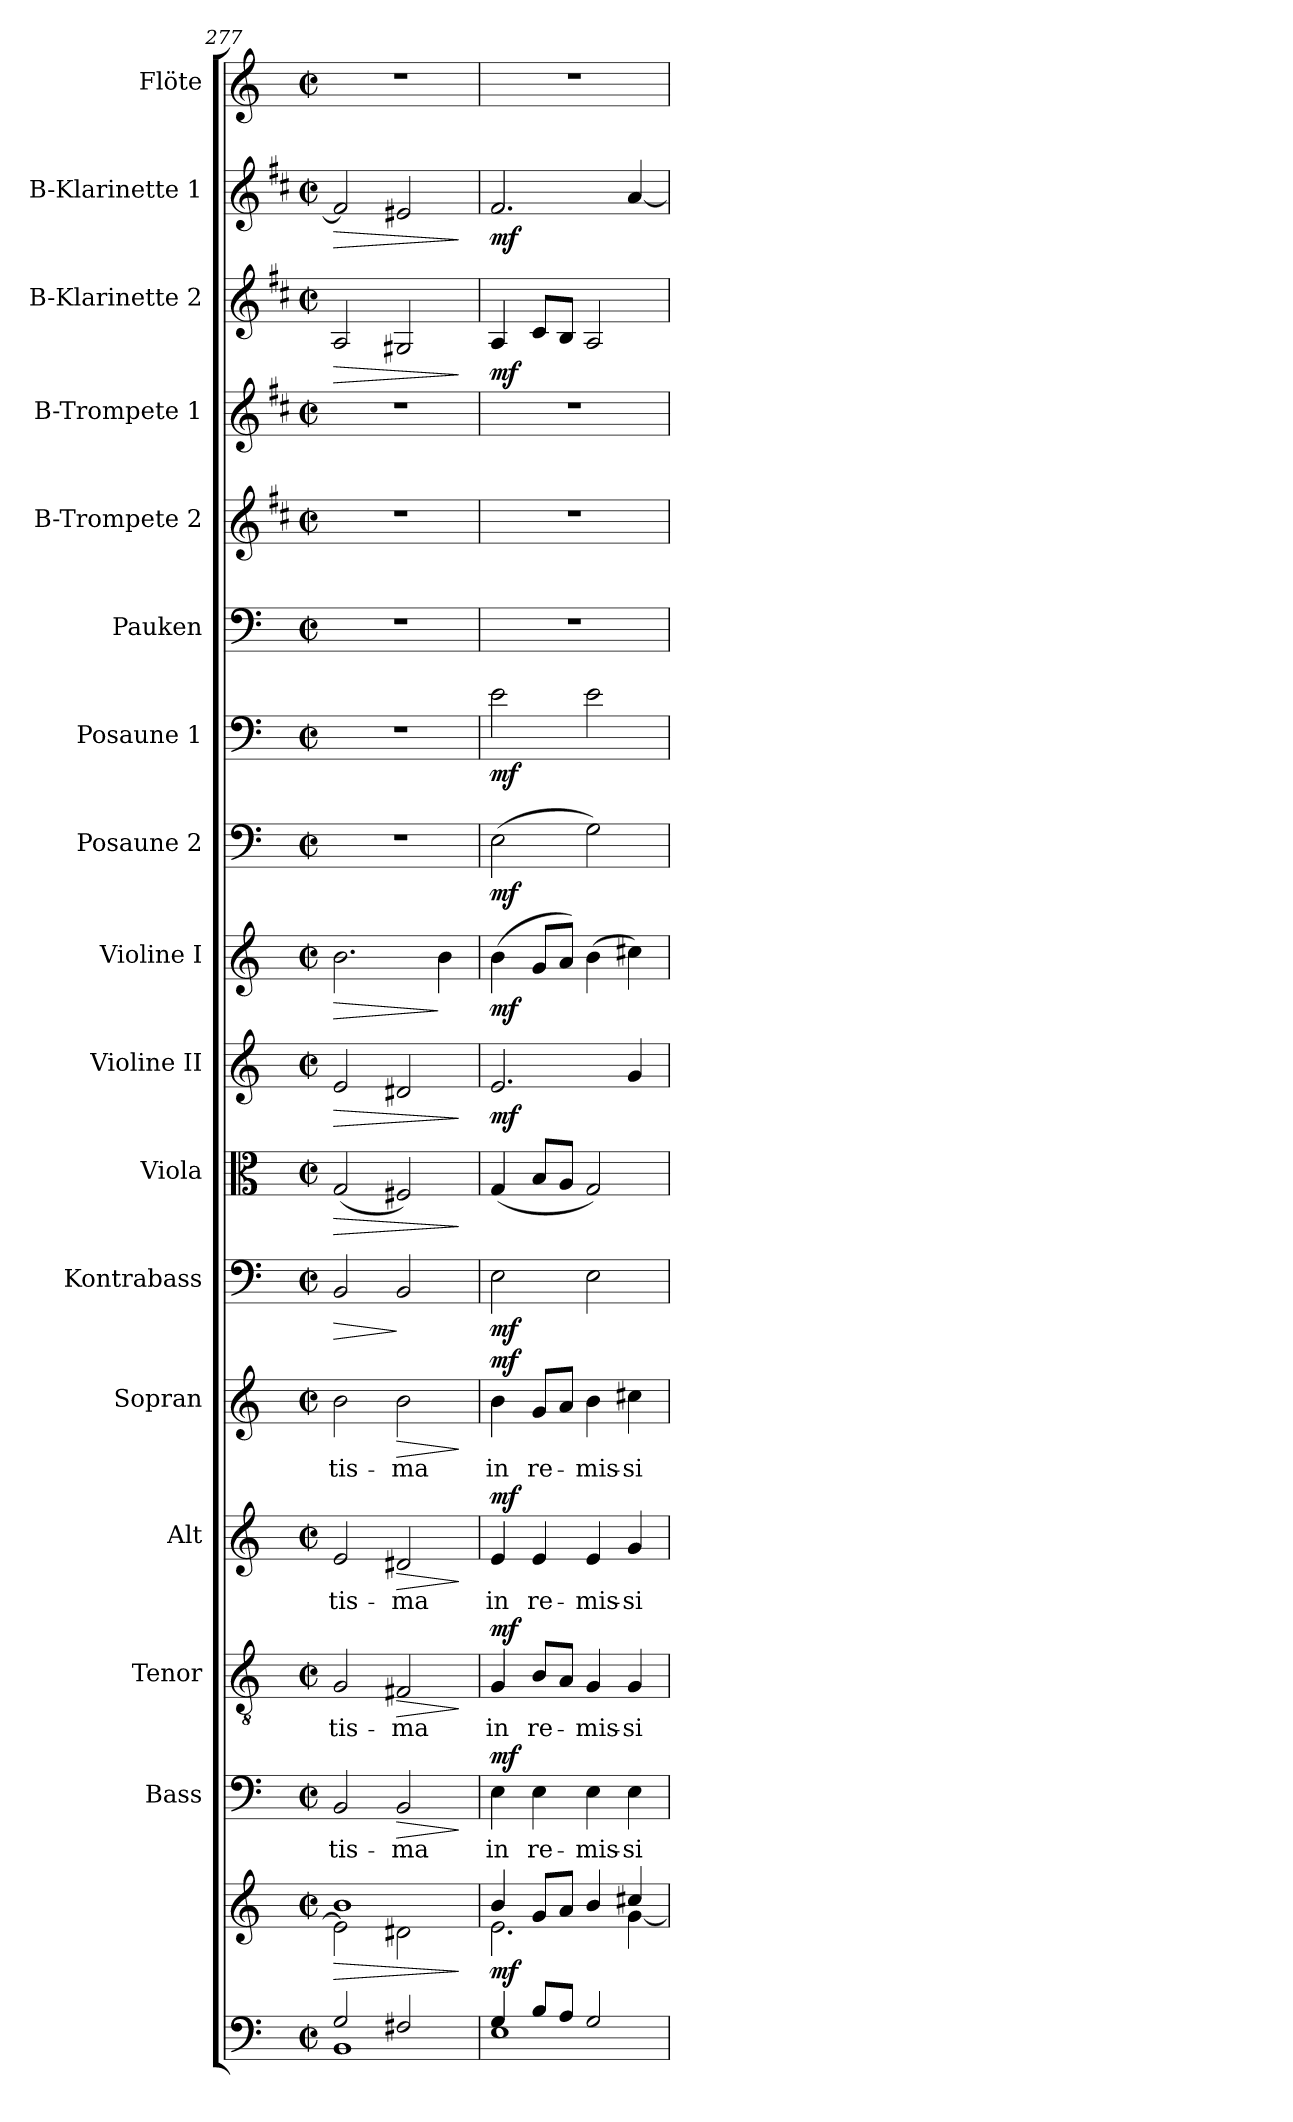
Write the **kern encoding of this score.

**kern	**kern	**dynam	**kern	**text	**dynam	**kern	**text	**dynam	**kern	**text	**dynam	**kern	**text	**dynam	**kern	**dynam	**kern	**dynam	**kern	**dynam	**kern	**dynam	**kern	**dynam	**kern	**dynam	**kern	**kern	**kern	**kern	**dynam	**kern	**dynam	**kern
*part17	*part17	*part17	*part16	*part16	*part16	*part15	*part15	*part15	*part14	*part14	*part14	*part13	*part13	*part13	*part12	*part12	*part11	*part11	*part10	*part10	*part9	*part9	*part8	*part8	*part7	*part7	*part6	*part5	*part4	*part3	*part3	*part2	*part2	*part1
*staff18	*staff17	*staff17/18	*staff16	*staff16	*staff16	*staff15	*staff15	*staff15	*staff14	*staff14	*staff14	*staff13	*staff13	*staff13	*staff12	*staff12	*staff11	*staff11	*staff10	*staff10	*staff9	*staff9	*staff8	*staff8	*staff7	*staff7	*staff6	*staff5	*staff4	*staff3	*staff3	*staff2	*staff2	*staff1
*	*	*	*I"Bass	*	*	*I"Tenor	*	*	*I"Alt	*	*	*I"Sopran	*	*	*I"Kontrabass	*	*I"Viola	*	*I"Violine II	*	*I"Violine I	*	*I"Posaune 2	*	*I"Posaune 1	*	*I"Pauken	*I"B-Trompete 2	*I"B-Trompete 1	*I"B-Klarinette 2	*	*I"B-Klarinette 1	*	*I"Flöte
*	*	*	*I'B.	*	*	*I'T.	*	*	*I'A.	*	*	*I'S.	*	*	*I'Kb.	*	*I'Vla.	*	*I'Vl. II	*	*I'Vl. I	*	*I'Pos. 2	*	*I'Pos. 1	*	*I'Pk.	*I'B Trp. 2	*I'B Trp. 1	*I'B Kl. 2	*	*I'B Kl. 1	*	*I'Fl.
*clefF4	*clefG2	*	*clefF4	*	*	*clefGv2	*	*	*clefG2	*	*	*clefG2	*	*	*clefF4	*	*clefC3	*	*clefG2	*	*clefG2	*	*clefF4	*	*clefF4	*	*clefF4	*clefG2	*clefG2	*clefG2	*	*clefG2	*	*clefG2
*	*	*	*	*	*	*	*	*	*	*	*	*	*	*	*ITrd7c12	*	*	*	*	*	*	*	*	*	*	*	*	*ITrd1c2	*ITrd1c2	*ITrd1c2	*	*ITrd1c2	*	*
*k[]	*k[]	*	*k[]	*	*	*k[]	*	*	*k[]	*	*	*k[]	*	*	*k[]	*	*k[]	*	*k[]	*	*k[]	*	*k[]	*	*k[]	*	*k[]	*k[]	*k[]	*k[]	*	*k[]	*	*k[]
*C:	*C:	*	*C:	*	*	*C:	*	*	*C:	*	*	*C:	*	*	*C:	*	*C:	*	*C:	*	*C:	*	*C:	*	*C:	*	*C:	*C:	*C:	*C:	*	*C:	*	*C:
*M2/2	*M2/2	*	*M2/2	*	*	*M2/2	*	*	*M2/2	*	*	*M2/2	*	*	*M2/2	*	*M2/2	*	*M2/2	*	*M2/2	*	*M2/2	*	*M2/2	*	*M2/2	*M2/2	*M2/2	*M2/2	*	*M2/2	*	*M2/2
*met(c|)	*met(c|)	*	*met(c|)	*	*	*met(c|)	*	*	*met(c|)	*	*	*met(c|)	*	*	*met(c|)	*	*met(c|)	*	*met(c|)	*	*met(c|)	*	*met(c|)	*	*met(c|)	*	*met(c|)	*met(c|)	*met(c|)	*met(c|)	*	*met(c|)	*	*met(c|)
=277	=277	=277	=277	=277	=277	=277	=277	=277	=277	=277	=277	=277	=277	=277	=277	=277	=277	=277	=277	=277	=277	=277	=277	=277	=277	=277	=277	=277	=277	=277	=277	=277	=277	=277
*^	*	*	*	*	*	*	*	*	*	*	*	*	*	*	*	*	*	*	*	*	*	*	*	*	*	*	*	*	*	*	*	*	*	*
!	!	!	!LO:HP:b	!	!LO:LY:b	!	!	!LO:LY:b	!	!	!LO:LY:b	!	!	!LO:LY:b	!	!	!LO:HP:b	!	!LO:HP:b	!	!LO:HP:b	!	!LO:HP:b	!	!	!	!	!	!	!	!	!LO:HP:b	!	!LO:HP:b	!
*	*	*^	*	*	*	*	*	*	*	*	*	*	*	*	*	*	*	*	*	*	*	*	*	*	*	*	*	*	*	*	*	*	*	*	*
2G/	1BB	1b	2e\]	>	2BB/	-tis-	.	2G/	-tis-	.	2e/	-tis-	.	2b\	-tis-	.	2BBB/	>	(<2G/	>	2e/	>	2.b\	>	1r	.	1r	.	1r	1r	1r	2G/	>	2e/]	>	1r
!	!	!	!	!	!	!LO:LY:b	!LO:HP:b	!	!LO:LY:b	!LO:HP:b	!	!LO:LY:b	!LO:HP:b	!	!LO:LY:b	!LO:HP:b	!	!	!	!	!	!	!	!	!	!	!	!	!	!	!	!	!	!	!	!
2F#X/	.	.	2d#X\	.	2BB/	-ma	>	2F#X/	-ma	>	2d#X/	-ma	>	2b\	-ma	>	2BBB/	]	2F#X/)	.	2d#X/	.	.	.	.	.	.	.	.	.	.	2F#X/	.	2d#X/	.	.
.	.	.	.	.	.	.	.	.	.	.	.	.	.	.	.	.	.	.	.	.	.	.	4b\	]	.	.	.	.	.	.	.	.	.	.	.	.
*v	*v	*	*	*	*	*	*	*	*	*	*	*	*	*	*	*	*	*	*	*	*	*	*	*	*	*	*	*	*	*	*	*	*	*	*	*
*	*v	*v	*	*	*	*	*	*	*	*	*	*	*	*	*	*	*	*	*	*	*	*	*	*	*	*	*	*	*	*	*	*	*	*	*
.	.	]	.	.	]	.	.	]	.	.	]	.	.	]	.	.	.	]	.	]	.	.	.	.	.	.	.	.	.	.	]	.	]	.
=278	=278	=278	=278	=278	=278	=278	=278	=278	=278	=278	=278	=278	=278	=278	=278	=278	=278	=278	=278	=278	=278	=278	=278	=278	=278	=278	=278	=278	=278	=278	=278	=278	=278	=278
*^	*^	*	*	*	*	*	*	*	*	*	*	*	*	*	*	*	*	*	*	*	*	*	*	*	*	*	*	*	*	*	*	*	*	*
!	!	!	!	!LO:DY:b	!	!LO:LY:b	!LO:DY:a	!	!LO:LY:b	!LO:DY:a	!	!LO:LY:b	!LO:DY:a	!	!LO:LY:b	!LO:DY:a	!	!LO:DY:b	!	!	!	!LO:DY:b	!	!LO:DY:b	!	!LO:DY:b	!	!LO:DY:b	!	!	!	!	!LO:DY:b	!	!LO:DY:b	!
4G/	1E	4b/	2.e\	mf	4E\	in	mf	4G/	in	mf	4e/	in	mf	4b\	in	mf	2EE\	mf	(<4G/	.	2.e/	mf	(>4b\	mf	(>2E\	mf	2e\	mf	1r	1r	1r	4G/	mf	2.e/	mf	1r
!	!	!	!	!	!	!LO:LY:b	!	!	!LO:LY:b	!	!	!LO:LY:b	!	!	!LO:LY:b	!	!	!	!	!	!	!	!	!	!	!	!	!	!	!	!	!	!	!	!	!
8B/L	.	8g/L	.	.	4E\	re-	.	8B/L	re-	.	4e/	re-	.	8g/L	re-	.	.	.	8B/L	.	.	.	8g/L	.	.	.	.	.	.	.	.	8B/L	.	.	.	.
8A/J	.	8a/J	.	.	.	.	.	8A/J	.	.	.	.	.	8a/J	.	.	.	.	8A/J	.	.	.	8a/J)	.	.	.	.	.	.	.	.	8A/J	.	.	.	.
!	!	!	!	!	!	!LO:LY:b	!	!	!LO:LY:b	!	!	!LO:LY:b	!	!	!LO:LY:b	!	!	!	!	!	!	!	!	!	!	!	!	!	!	!	!	!	!	!	!	!
2G/	.	4b/	.	.	4E\	-mis-	.	4G/	-mis-	.	4e/	-mis-	.	4b\	-mis-	.	2EE\	.	2G/)	.	.	.	(>4b\	.	2G\)	.	2e\	.	.	.	.	2G/	.	.	.	.
!	!	!	!	!	!	!LO:LY:b	!	!	!LO:LY:b	!	!	!LO:LY:b	!	!	!LO:LY:b	!	!	!	!	!	!	!	!	!	!	!	!	!	!	!	!	!	!	!	!	!
.	.	4cc#X/	[<4g\	.	4E\	-si-	.	4G/	-si-	.	4g/	-si-	.	4cc#X\	-si-	.	.	.	.	.	4g/	.	4cc#X\)	.	.	.	.	.	.	.	.	.	.	[4g/	.	.
*v	*v	*	*	*	*	*	*	*	*	*	*	*	*	*	*	*	*	*	*	*	*	*	*	*	*	*	*	*	*	*	*	*	*	*	*	*
*	*v	*v	*	*	*	*	*	*	*	*	*	*	*	*	*	*	*	*	*	*	*	*	*	*	*	*	*	*	*	*	*	*	*	*	*
=	=	=	=	=	=	=	=	=	=	=	=	=	=	=	=	=	=	=	=	=	=	=	=	=	=	=	=	=	=	=	=	=	=	=
*-	*-	*-	*-	*-	*-	*-	*-	*-	*-	*-	*-	*-	*-	*-	*-	*-	*-	*-	*-	*-	*-	*-	*-	*-	*-	*-	*-	*-	*-	*-	*-	*-	*-	*-
